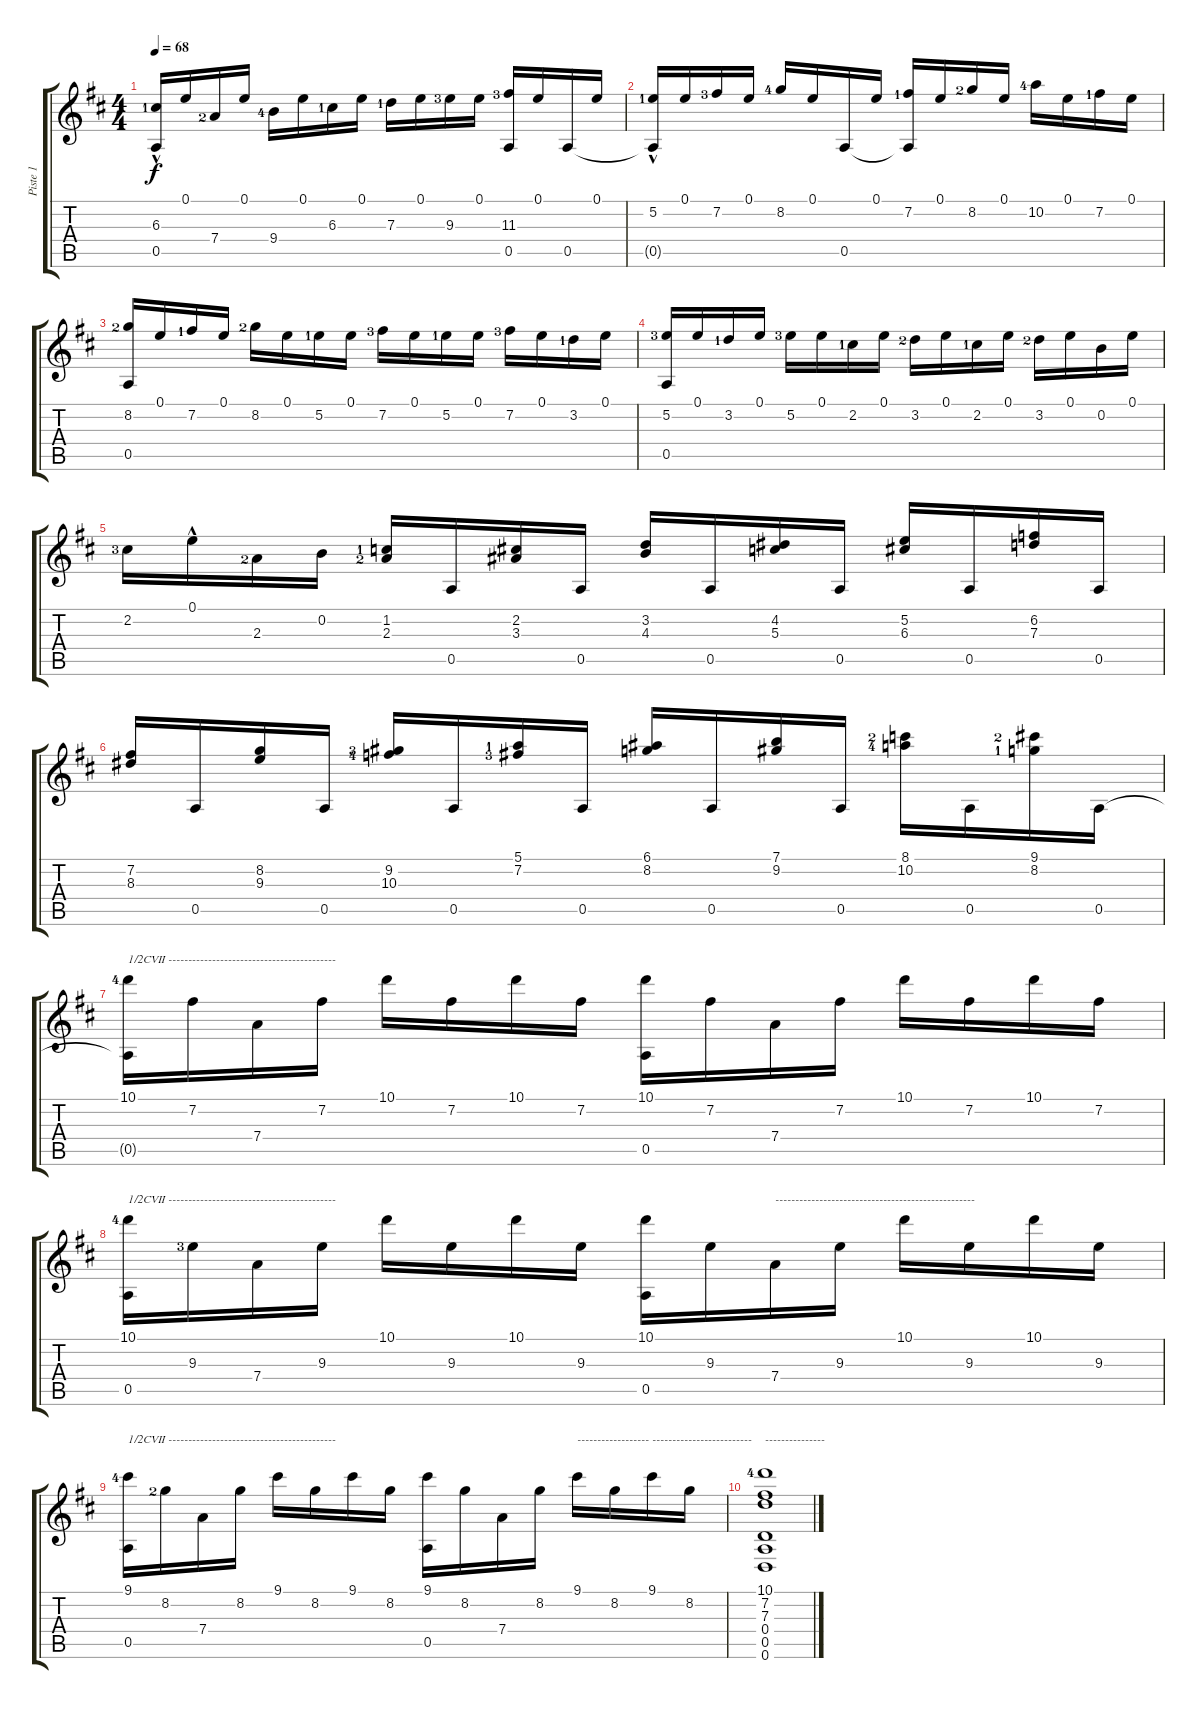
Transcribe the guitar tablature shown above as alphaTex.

\track ("Piste 1" "Piste 1") {instrument acousticguitarnylon}
\staff {score tabs}
\tuning (E4 B3 G3 D3 A2 D2) {hide}
\ts (4 4)
\tempo 68
\clef g2
\ks d
(6.3{lf 2} 0.5{hac}).16{dy f} 0.1.16 7.4{lf 3}.16 0.1.16 9.4{lf 5}.16 0.1.16 6.3{lf 2}.16 0.1.16 7.3{lf 2}.16 0.1.16 9.3{lf 4}.16 0.1.16 (11.3{lf 4} 0.5).16 0.1.16 0.5.16 0.1.16 |
(5.2{lf 2} 0.5{hac t}).16 0.1.16 7.2{lf 4}.16 0.1.16 8.2{lf 5}.16 0.1.16 0.5.16 0.1.16 (7.2{lf 2} 0.5{t}).16 0.1.16 8.2{lf 3}.16 0.1.16 10.2{lf 5}.16 0.1.16 7.2{lf 2}.16 0.1.16 |
(8.2{lf 3} 0.5).16 0.1.16 7.2{lf 2}.16 0.1.16 8.2{lf 3}.16 0.1.16 5.2{lf 2}.16 0.1.16 7.2{lf 4}.16 0.1.16 5.2{lf 2}.16 0.1.16 7.2{lf 4}.16 0.1.16 3.2{lf 2}.16 0.1.16 |
(5.2{lf 4} 0.5).16 0.1.16 3.2{lf 2}.16 0.1.16 5.2{lf 4}.16 0.1.16 2.2{lf 2}.16 0.1.16 3.2{lf 3}.16 0.1.16 2.2{lf 2}.16 0.1.16 3.2{lf 3}.16 0.1.16 0.2.16 0.1.16 |
2.2{lf 4}.16 0.1{hac}.16 2.3{lf 3}.16 0.2.16 (1.2{lf 2} 2.3{lf 3}).16 0.5.16 (2.2 3.3).16 0.5.16 (3.2 4.3).16 0.5.16 (4.2 5.3).16 0.5.16 (5.2 6.3).16 0.5.16 (6.2 7.3).16 0.5.16 |
(7.2 8.3).16 0.5.16 (8.2 9.3).16 0.5.16 (9.2{lf 4} 10.3{lf 5}).16 0.5.16 (5.1{lf 2} 7.2{lf 4}).16 0.5.16 (6.1 8.2).16 0.5.16 (7.1 9.2).16 0.5.16 (8.1{lf 3} 10.2{lf 5}).16 0.5.16 (9.1{lf 3} 8.2{lf 2}).16 0.5.16 |
(10.1{lf 5} 0.5{t}).16{txt "1/2CVII ------------------------------------------"} 7.2.16 7.4.16 7.2.16 10.1.16 7.2.16 10.1.16 7.2.16 (10.1 0.5).16 7.2.16 7.4.16 7.2.16 10.1.16 7.2.16 10.1.16 7.2.16 |
(10.1{lf 5} 0.5).16{txt "1/2CVII ------------------------------------------"} 9.3{lf 4}.16 7.4.16 9.3.16 10.1.16 9.3.16 10.1.16 9.3.16 (10.1 0.5).16 9.3.16 7.4.16{txt "--------------------------------------------------"} 9.3.16 10.1.16 9.3.16 10.1.16 9.3.16 |
(9.1{lf 5} 0.5).16{txt "1/2CVII ------------------------------------------"} 8.2{lf 3}.16 7.4.16 8.2.16 9.1.16 8.2.16 9.1.16 8.2.16 (9.1 0.5).16 8.2.16 7.4.16 8.2.16 9.1.16{txt "------------------"} 8.2.16 9.1.16{txt "-------------------------"} 8.2.16 |
(10.1{lf 5} 7.2 7.3 0.4 0.5 0.6).1{txt "---------------"}
